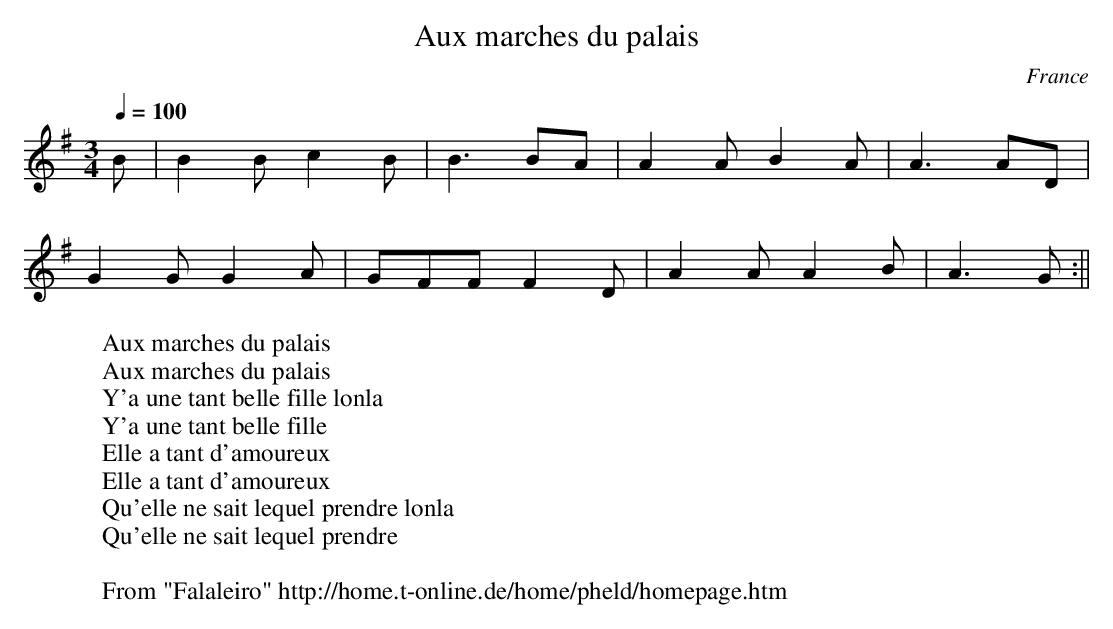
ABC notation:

X:1
T:Aux marches du palais
M:3/4
L:1/4
Q:1/4=100
O:France
K:G
B/2|BB/2cB/2|B>BA/2|AA/2BA/2|A>AD/2|
GG/2GA/2|G/2F/2F/2 FD/2|AA/2AB/2|A>G:||
W:Aux marches du palais
W:Aux marches du palais
W:Y'a une tant belle fille lonla
W:Y'a une tant belle fille
W:Elle a tant d'amoureux
W:Elle a tant d'amoureux
W:Qu'elle ne sait lequel prendre lonla
W:Qu'elle ne sait lequel prendre
W:
W: From "Falaleiro" http://home.t-online.de/home/pheld/homepage.htm
